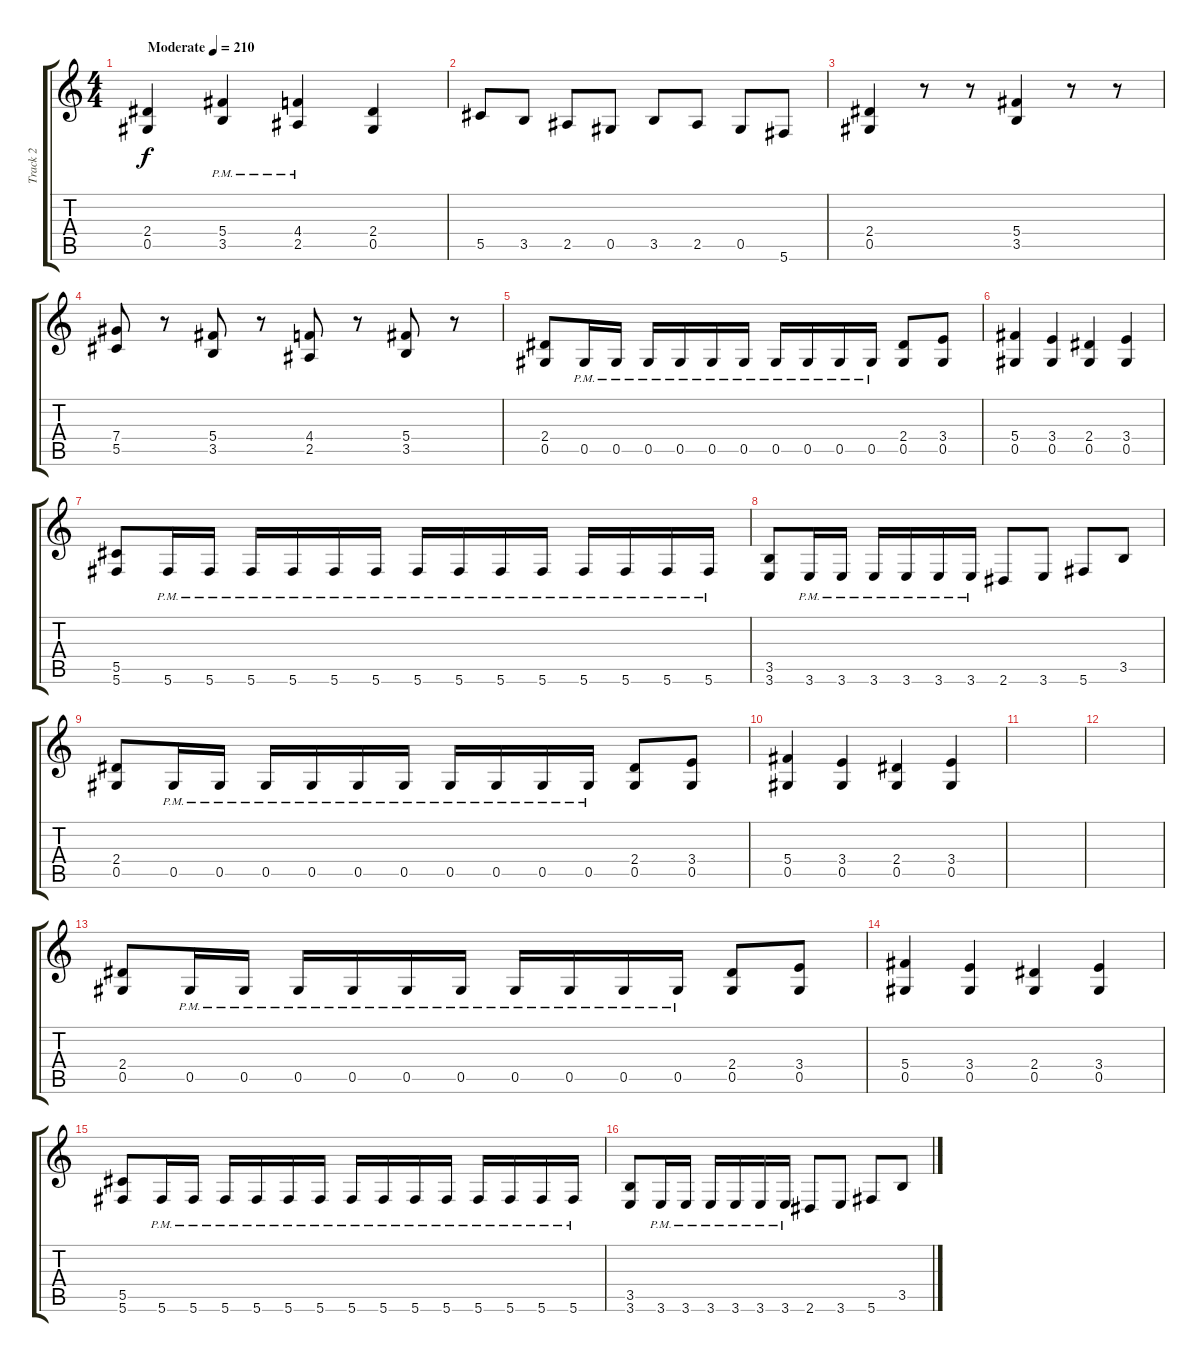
\track ("Track 2" "Track 2") {instrument distortionguitar}
\staff {score tabs}
\tuning (Eb4 Bb3 Gb3 Db3 Ab2 Db2) {hide}
\ts (4 4)
\tempo (210 "Moderate")
\clef g2
\ks c
(2.4 0.5).4{dy f instrument distortionguitar} (5.4{pm} 3.5{pm}).4 (4.4{pm} 2.5{pm}).4 (2.4 0.5).4 |
5.5.8 3.5.8 2.5.8 0.5.8 3.5.8 2.5.8 0.5.8 5.6.8 |
(2.4 0.5).4 r.8 r.8 (5.4 3.5).4 r.8 r.8 |
(7.4 5.5).8 r.8 (5.4 3.5).8 r.8 (4.4 2.5).8 r.8 (5.4 3.5).8 r.8 |
(2.4 0.5).8 0.5{pm}.16 0.5{pm}.16 0.5{pm}.16 0.5{pm}.16 0.5{pm}.16 0.5{pm}.16 0.5{pm}.16 0.5{pm}.16 0.5{pm}.16 0.5{pm}.16 (2.4 0.5).8 (3.4 0.5).8 |
(5.4 0.5).4 (3.4 0.5).4 (2.4 0.5).4 (3.4 0.5).4 |
(5.5 5.6).8 5.6{pm}.16 5.6{pm}.16 5.6{pm}.16 5.6{pm}.16 5.6{pm}.16 5.6{pm}.16 5.6{pm}.16 5.6{pm}.16 5.6{pm}.16 5.6{pm}.16 5.6{pm}.16 5.6{pm}.16 5.6{pm}.16 5.6{pm}.16 |
(3.5 3.6).8 3.6{pm}.16 3.6{pm}.16 3.6{pm}.16 3.6{pm}.16 3.6{pm}.16 3.6{pm}.16 2.6.8 3.6.8 5.6.8 3.5.8 |
(2.4 0.5).8 0.5{pm}.16 0.5{pm}.16 0.5{pm}.16 0.5{pm}.16 0.5{pm}.16 0.5{pm}.16 0.5{pm}.16 0.5{pm}.16 0.5{pm}.16 0.5{pm}.16 (2.4 0.5).8 (3.4 0.5).8 |
(5.4 0.5).4 (3.4 0.5).4 (2.4 0.5).4 (3.4 0.5).4 |
|
|
(2.4 0.5).8 0.5{pm}.16 0.5{pm}.16 0.5{pm}.16 0.5{pm}.16 0.5{pm}.16 0.5{pm}.16 0.5{pm}.16 0.5{pm}.16 0.5{pm}.16 0.5{pm}.16 (2.4 0.5).8 (3.4 0.5).8 |
(5.4 0.5).4 (3.4 0.5).4 (2.4 0.5).4 (3.4 0.5).4 |
(5.5 5.6).8 5.6{pm}.16 5.6{pm}.16 5.6{pm}.16 5.6{pm}.16 5.6{pm}.16 5.6{pm}.16 5.6{pm}.16 5.6{pm}.16 5.6{pm}.16 5.6{pm}.16 5.6{pm}.16 5.6{pm}.16 5.6{pm}.16 5.6{pm}.16 |
(3.5 3.6).8 3.6{pm}.16 3.6{pm}.16 3.6{pm}.16 3.6{pm}.16 3.6{pm}.16 3.6{pm}.16 2.6.8 3.6.8 5.6.8 3.5.8
